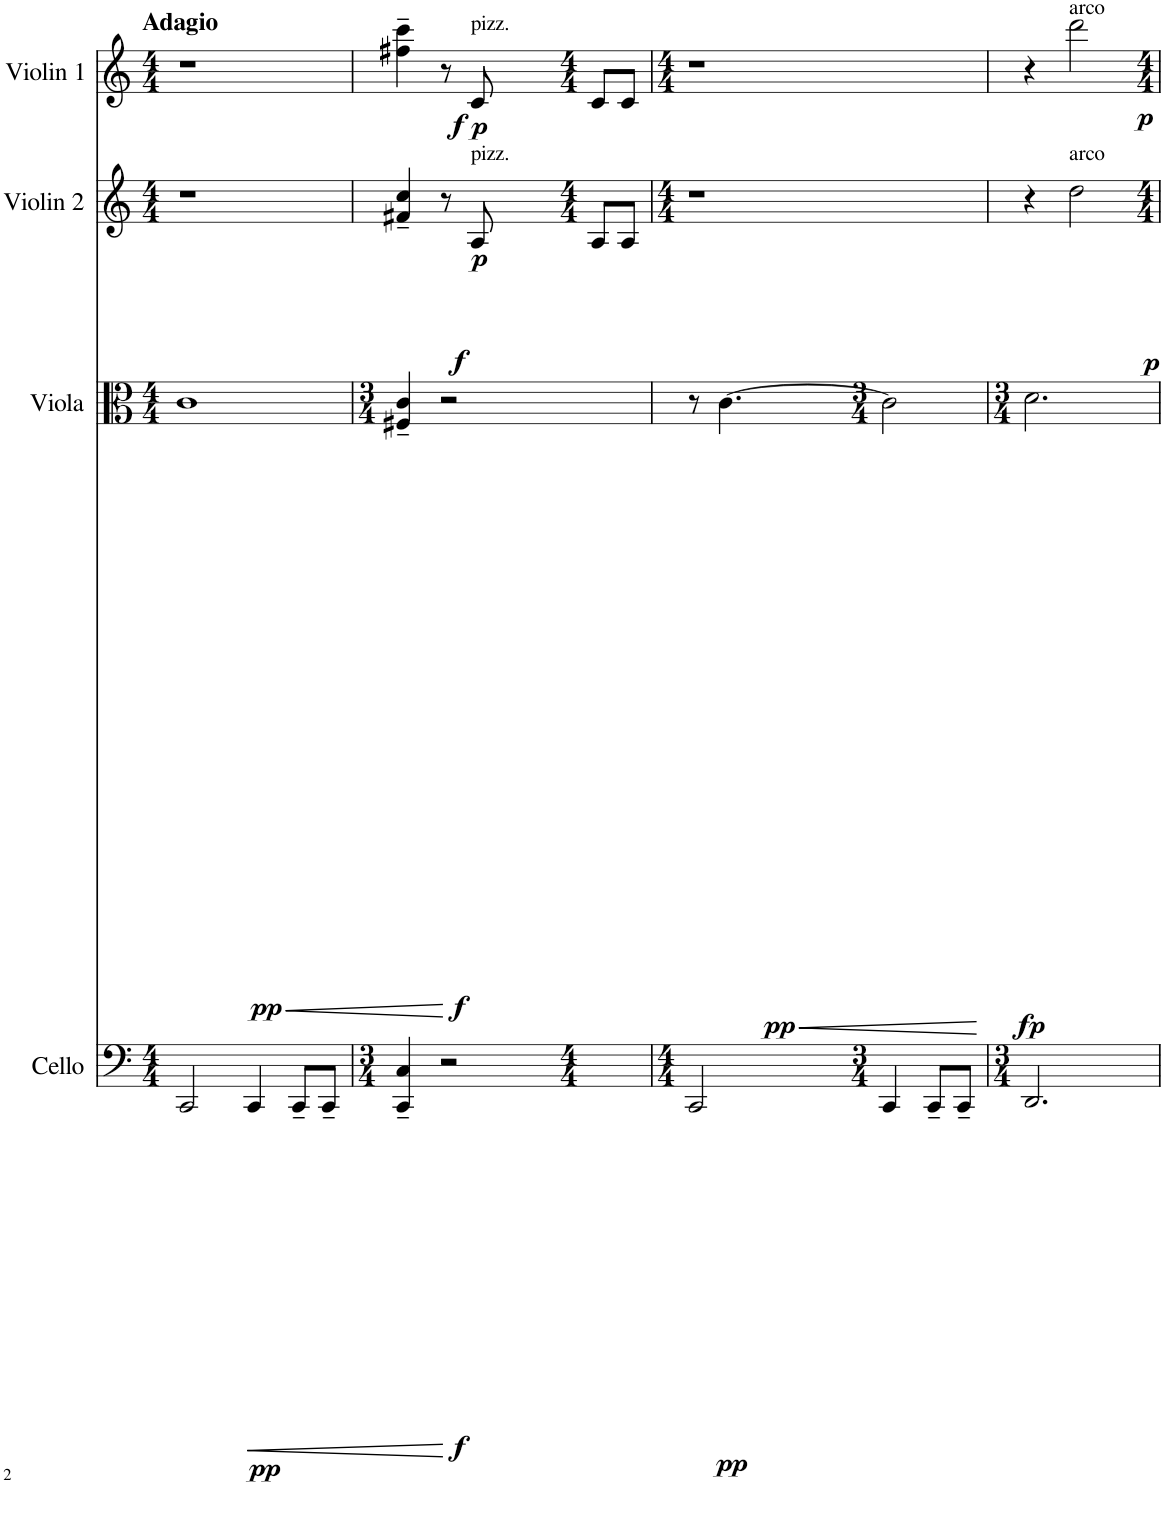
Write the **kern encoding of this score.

**kern	**dynam	**kern	**dynam	**kern	**dynam	**kern	**dynam
*part4	*part4	*part3	*part3	*part2	*part2	*part1	*part1
*staff4	*staff4	*staff3	*staff3	*staff2	*staff2	*staff1	*staff1
*I"Cello	*	*I"Viola	*	*I"Violin 2	*	*I"Violin 1	*
*	*	*I'Vla.	*	*I'Vln2.	*	*I'Vln1.	*
*clefF4	*	*clefC3	*	*clefG2	*	*clefG2	*
*k[]	*	*k[]	*	*k[]	*	*k[]	*
*M4/4	*	*M4/4	*	*M4/4	*	*M4/4	*
=1	=1	=1	=1	=1	=1	=1	=1
!	!	!	!	!	!	!LO:TX:a:B:t=Adagio	!
!	!LO:DY:b	!	!LO:HP:b	!	!	!	!
!	!	!	!LO:DY:n=1:b	!	!	!	!
2CC/	pp	1c	< pp	1r	.	1r	.
!	!LO:HP:b	!	!	!	!	!	!
4CC/	<	.	.	.	.	.	.
8CC~/L	.	.	.	.	.	.	.
8CC~/J	.	.	.	.	.	.	.
.	[	.	[	.	.	.	.
=2	=2	=2	=2	=2	=2	=2	=2
*M3/4	*	*M3/4	*	*	*	*	*
!	!LO:DY:b	!	!LO:DY:b	!	!LO:DY:b	!	!LO:DY:b
4CC/~ 4C/~	f	4F#X/~ 4c/~	f	4f#X/~ 4cc/~	f	4ff#X\~ 4ccc\~	f
2r	.	2r	.	8r	.	8r	.
!	!	!	!	!	!	!LO:TX:a:t=pizz.	!
!	!	!	!	!LO:TX:a:t=pizz.	!	!	!
!	!	!	!	!	!LO:DY:b	!	!LO:DY:b
.	.	.	.	8A/	p	8c/	p
.	.	.	.	8A/L	.	8c/L	.
.	.	.	.	8A/J	.	8c/J	.
=3	=3	=3	=3	=3	=3	=3	=3
*M4/4	*	*	*	*M4/4	*	*M4/4	*
!	!LO:DY:b	!	!	!	!	!	!
2CC/	pp	8r	.	1r	.	1r	.
!	!	!	!LO:HP:b	!	!	!	!
!	!	!	!LO:DY:n=1:b	!	!	!	!
.	.	[4.c\	< pp	.	.	.	.
!	!LO:HP:b	!	!	!	!	!	!
4CC/	<	4c\_	.	.	.	.	.
8CC~/L	.	4ryy	[	.	.	.	.
8CC~/J	.	.	.	.	.	.	.
.	[	.	.	.	.	.	.
=4	=4	=4	=4	=4	=4	=4	=4
*M3/4	*	*M3/4	*	*	*	*	*
!	!LO:DY:b	!	!LO:DY:b	!	!	!	!
2.DD/	fp	2.d\	fp	4r	.	4r	.
!	!	!	!	!	!	!LO:TX:a:t=arco	!
!	!	!	!	!LO:TX:a:t=arco	!	!	!
!	!	!	!	!	!LO:DY:b	!	!LO:DY:b
.	.	.	.	2dd\	p	2ddd\	p
4ryy	.	4c\]	.	4ryy	.	4ryy	.
=	=	=	=	=	=	=	=
*-	*-	*-	*-	*-	*-	*-	*-
